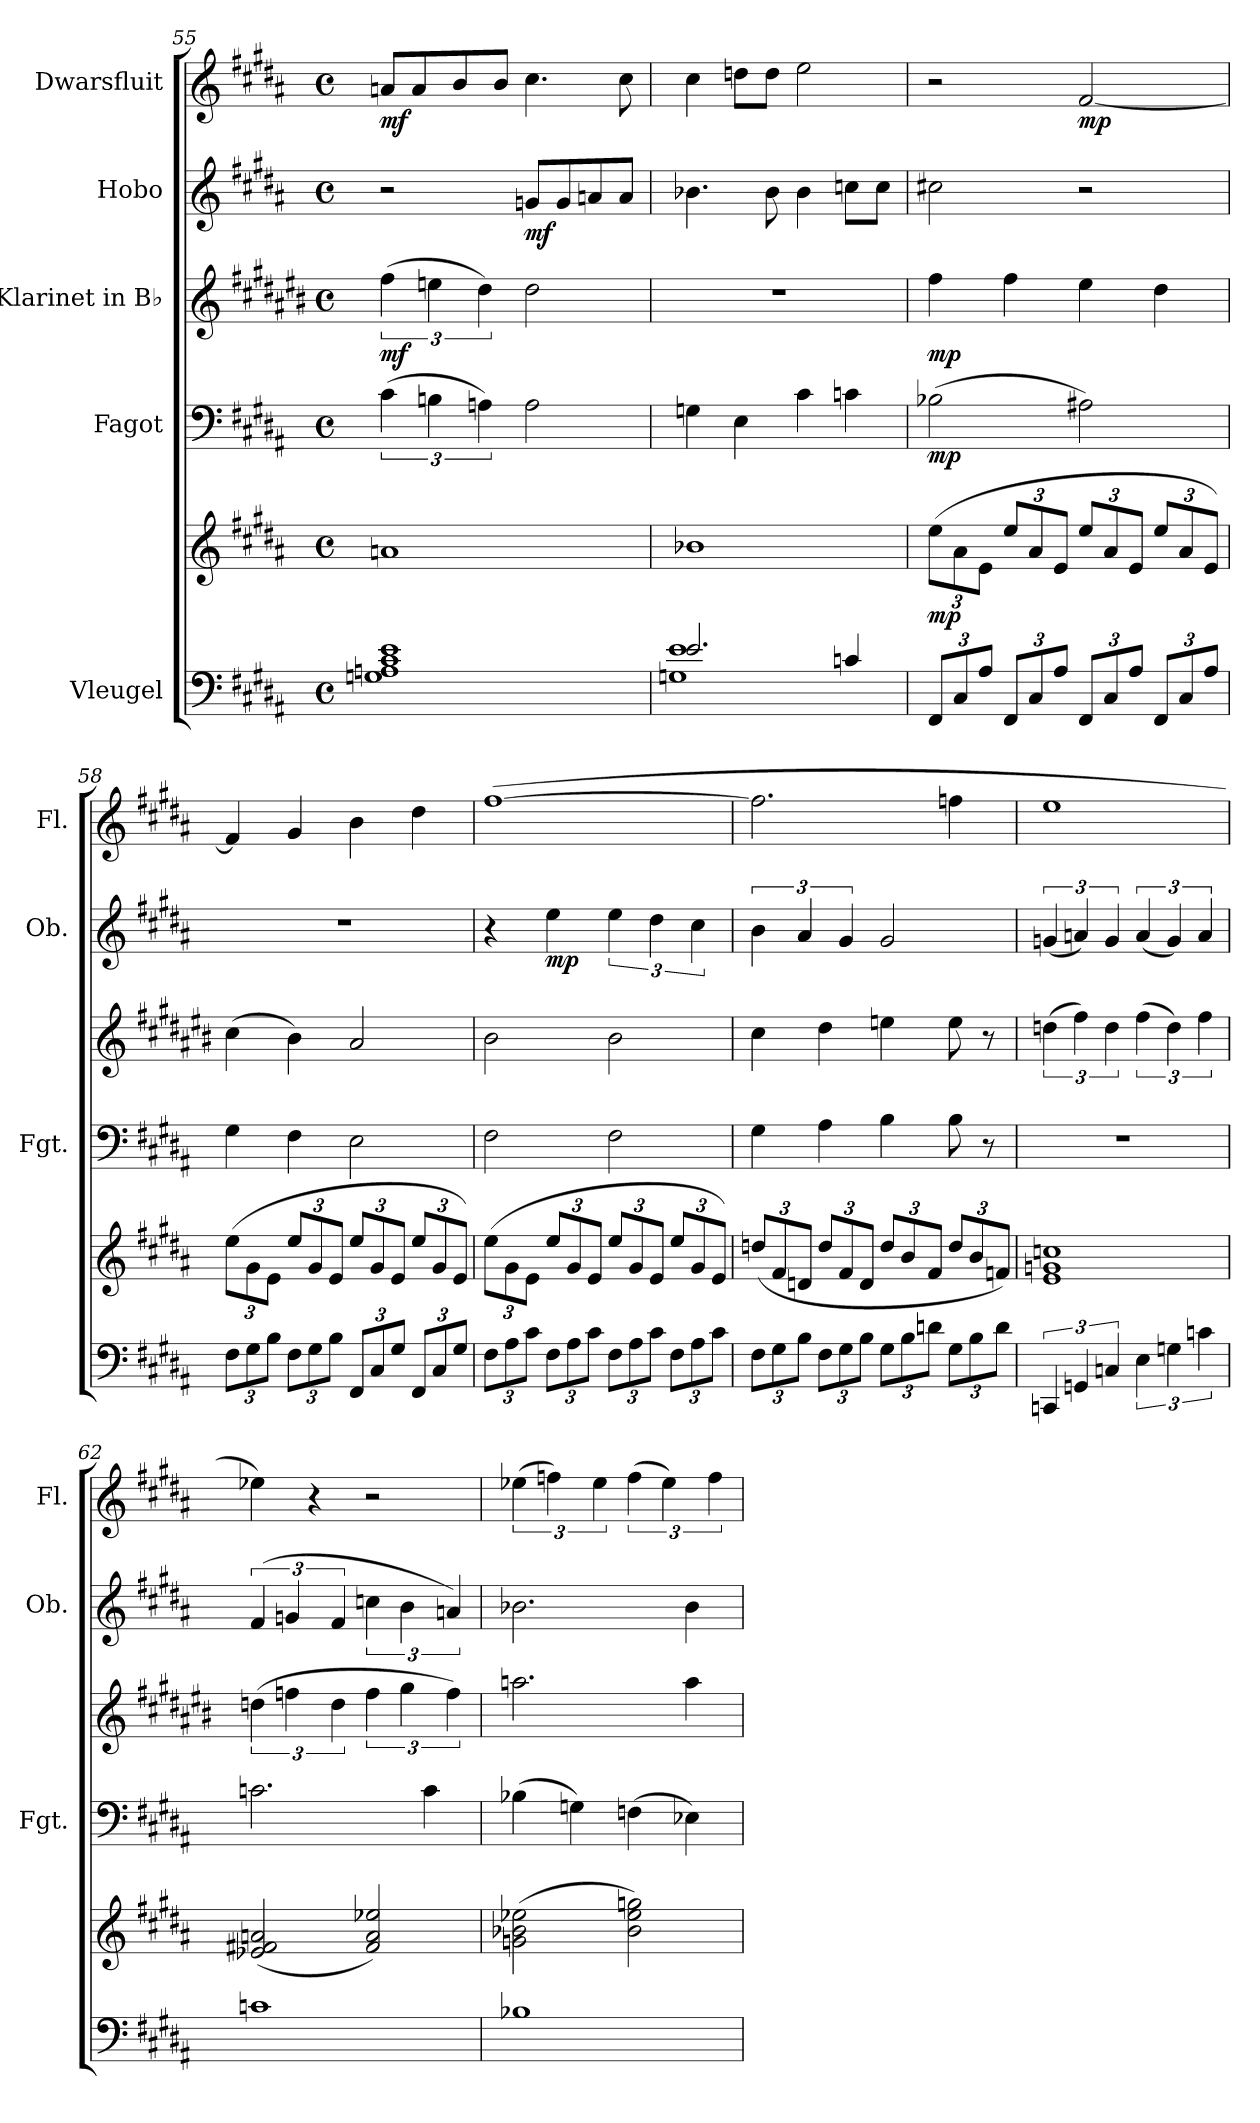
**kern	**kern	**dynam	**kern	**dynam	**kern	**dynam	**kern	**dynam	**kern	**dynam
*part5	*part5	*part5	*part4	*part4	*part3	*part3	*part2	*part2	*part1	*part1
*staff6	*staff5	*staff5/6	*staff4	*staff4	*staff3	*staff3	*staff2	*staff2	*staff1	*staff1
*I"Vleugel	*	*	*I"Fagot	*	*I"Klarinet in B♭	*	*I"Hobo	*	*I"Dwarsfluit	*
*	*	*	*I'Fgt.	*	*	*	*I'Ob.	*	*I'Fl.	*
*clefF4	*clefG2	*	*clefF4	*	*clefG2	*	*clefG2	*	*clefG2	*
*	*	*	*	*	*ITrd1c2	*	*	*	*	*
*k[f#c#g#d#a#]	*k[f#c#g#d#a#]	*	*k[f#c#g#d#a#]	*	*k[f#c#g#d#a#]	*	*k[f#c#g#d#a#]	*	*k[f#c#g#d#a#]	*
*M4/4	*M4/4	*	*M4/4	*	*M4/4	*	*M4/4	*	*M4/4	*
*met(c)	*met(c)	*	*met(c)	*	*met(c)	*	*met(c)	*	*met(c)	*
=55	=55	=55	=55	=55	=55	=55	=55	=55	=55	=55
!	!	!	!	!	!	!LO:DY:b	!	!	!	!LO:DY:b
1Gn 1An 1c# 1e	1an	.	(6c#\	.	(6ee\	mf	2r	.	8an/L	mf
.	.	.	.	.	.	.	.	.	8a/	.
.	.	.	6Bn\	.	6ddn\	.	.	.	.	.
.	.	.	.	.	.	.	.	.	8b/	.
.	.	.	6An\)	.	6cc#\)	.	.	.	.	.
.	.	.	.	.	.	.	.	.	8b/J	.
!	!	!	!	!	!	!	!	!LO:DY:b	!	!
.	.	.	2A\	.	2cc#\	.	8gn/L	mf	4.cc#\	.
.	.	.	.	.	.	.	8g/	.	.	.
.	.	.	.	.	.	.	8an/	.	.	.
.	.	.	.	.	.	.	8a/J	.	8cc#\	.
=56	=56	=56	=56	=56	=56	=56	=56	=56	=56	=56
*^	*	*	*	*	*	*	*	*	*	*
2.e/	1Gn 1e	1b-X	.	4Gn\	.	1r	.	4.b-X\	.	4cc#\	.
.	.	.	.	4E\	.	.	.	.	.	8ddn\L	.
.	.	.	.	.	.	.	.	8b-\	.	8dd\J	.
.	.	.	.	4c#\	.	.	.	4b-\	.	2ee\	.
4cn/	.	.	.	4cn\	.	.	.	8ccn\L	.	.	.
.	.	.	.	.	.	.	.	8cc\J	.	.	.
*v	*v	*	*	*	*	*	*	*	*	*	*
!!LO:PB:g=z
=57	=57	=57	=57	=57	=57	=57	=57	=57	=57	=57
*Xbrackettup	*Xbrackettup	*	*	*	*	*	*	*	*	*
!	!	!LO:DY:b	!	!LO:DY:b	!	!LO:DY:b	!	!	!	!
12FF#/L	(12ee\L	mp	(2B-X\	mp	4ee\	mp	2cc#X\	.	2r	.
12C#/	12a#\	.	.	.	.	.	.	.	.	.
12A#/J	12e\J	.	.	.	.	.	.	.	.	.
12FF#/L	12ee/L	.	.	.	4ee\	.	.	.	.	.
12C#/	12a#/	.	.	.	.	.	.	.	.	.
12A#/J	12e/J	.	.	.	.	.	.	.	.	.
!	!	!	!	!	!	!	!	!	!	!LO:DY:b
12FF#/L	12ee/L	.	2A#X\)	.	4dd#\	.	2r	.	[2f#/	mp
12C#/	12a#/	.	.	.	.	.	.	.	.	.
12A#/J	12e/J	.	.	.	.	.	.	.	.	.
12FF#/L	12ee/L	.	.	.	4cc#\	.	.	.	.	.
12C#/	12a#/	.	.	.	.	.	.	.	.	.
12A#/J	12e/J)	.	.	.	.	.	.	.	.	.
=58	=58	=58	=58	=58	=58	=58	=58	=58	=58	=58
12F#\L	(12ee\L	.	4G#\	.	(4b\	.	1r	.	4f#/]	.
12G#\	12g#\	.	.	.	.	.	.	.	.	.
12B\J	12e\J	.	.	.	.	.	.	.	.	.
12F#\L	12ee/L	.	4F#\	.	4a#\)	.	.	.	4g#/	.
12G#\	12g#/	.	.	.	.	.	.	.	.	.
12B\J	12e/J	.	.	.	.	.	.	.	.	.
12FF#/L	12ee/L	.	2E\	.	2g#/	.	.	.	4b\	.
12C#/	12g#/	.	.	.	.	.	.	.	.	.
12G#/J	12e/J	.	.	.	.	.	.	.	.	.
12FF#/L	12ee/L	.	.	.	.	.	.	.	4dd#\	.
12C#/	12g#/	.	.	.	.	.	.	.	.	.
12G#/J	12e/J)	.	.	.	.	.	.	.	.	.
=59	=59	=59	=59	=59	=59	=59	=59	=59	=59	=59
12F#\L	(12ee\L	.	2F#\	.	2a#\	.	4r	.	([1ff#	.
12A#\	12g#\	.	.	.	.	.	.	.	.	.
12c#\J	12e\J	.	.	.	.	.	.	.	.	.
!	!	!	!	!	!	!	!	!LO:DY:b	!	!
12F#\L	12ee/L	.	.	.	.	.	4ee\	mp	.	.
12A#\	12g#/	.	.	.	.	.	.	.	.	.
12c#\J	12e/J	.	.	.	.	.	.	.	.	.
12F#\L	12ee/L	.	2F#\	.	2a#\	.	6ee\	.	.	.
12A#\	12g#/	.	.	.	.	.	.	.	.	.
12c#\J	12e/J	.	.	.	.	.	6dd#\	.	.	.
12F#\L	12ee/L	.	.	.	.	.	.	.	.	.
12A#\	12g#/	.	.	.	.	.	6cc#\	.	.	.
12c#\J	12e/J)	.	.	.	.	.	.	.	.	.
!!LO:LB:g=z
=60	=60	=60	=60	=60	=60	=60	=60	=60	=60	=60
12F#\L	(>12ddn/L	.	4G#\	.	4b\	.	6b\	.	2.ff#\]	.
12G#\	12f#/	.	.	.	.	.	.	.	.	.
12B\J	12dn/J	.	.	.	.	.	6a#/	.	.	.
12F#\L	12dd/L	.	4A#\	.	4cc#\	.	.	.	.	.
12G#\	12f#/	.	.	.	.	.	6g#/	.	.	.
12B\J	12d/J	.	.	.	.	.	.	.	.	.
12G#\L	12dd/L	.	4B\	.	4ddn\	.	2g#/	.	.	.
12B\	12b/	.	.	.	.	.	.	.	.	.
12dn\J	12f#/J	.	.	.	.	.	.	.	.	.
12G#\L	12dd/L	.	8B\	.	8dd\	.	.	.	4ffn\	.
12B\	12b/	.	.	.	.	.	.	.	.	.
.	.	.	8r	.	8r	.	.	.	.	.
12d\J	12fn/J)	.	.	.	.	.	.	.	.	.
=61	=61	=61	=61	=61	=61	=61	=61	=61	=61	=61
*brackettup	*	*	*	*	*	*	*	*	*	*
6CCn/	1e 1gn 1ccn	.	1r	.	(6ccn\	.	(6gn/	.	1ee	.
6GGn/	.	.	.	.	6ee\)	.	6an/)	.	.	.
6Cn/	.	.	.	.	6cc\	.	6g/	.	.	.
6E\	.	.	.	.	(6ee\	.	(6a/	.	.	.
6Gn\	.	.	.	.	6cc\)	.	6g/)	.	.	.
6cn\	.	.	.	.	6ee\	.	6a/	.	.	.
=62	=62	=62	=62	=62	=62	=62	=62	=62	=62	=62
1cn	(2e-X/ 2f#X/ 2an/	.	2.cn\	.	(6ccn\	.	(6f#/	.	4ee-X\)	.
.	.	.	.	.	6ee-X\	.	6gn/	.	.	.
.	.	.	.	.	.	.	.	.	4r	.
.	.	.	.	.	6cc\	.	6f#/	.	.	.
.	2f#/ 2a/ 2ee-X/)	.	.	.	6ee-\	.	6ccn\	.	2r	.
.	.	.	.	.	6ff#\	.	6b\	.	.	.
.	.	.	4c\	.	.	.	.	.	.	.
.	.	.	.	.	6ee-\)	.	6an/)	.	.	.
!!LO:PB:g=z
=63	=63	=63	=63	=63	=63	=63	=63	=63	=63	=63
1B-X	(2gn\ 2b-X\ 2ee-X\	.	(4B-X\	.	2.ggn\	.	2.b-X\	.	(6ee-X\	.
.	.	.	.	.	.	.	.	.	6ffn\)	.
.	.	.	4Gn\)	.	.	.	.	.	.	.
.	.	.	.	.	.	.	.	.	6ee-\	.
.	2b-\ 2ee-\ 2ggn\)	.	(4Fn\	.	.	.	.	.	(6ff\	.
.	.	.	.	.	.	.	.	.	6ee-\)	.
.	.	.	4E-X\)	.	4gg\	.	4b-\	.	.	.
.	.	.	.	.	.	.	.	.	6ff\	.
=	=	=	=	=	=	=	=	=	=	=
*-	*-	*-	*-	*-	*-	*-	*-	*-	*-	*-
